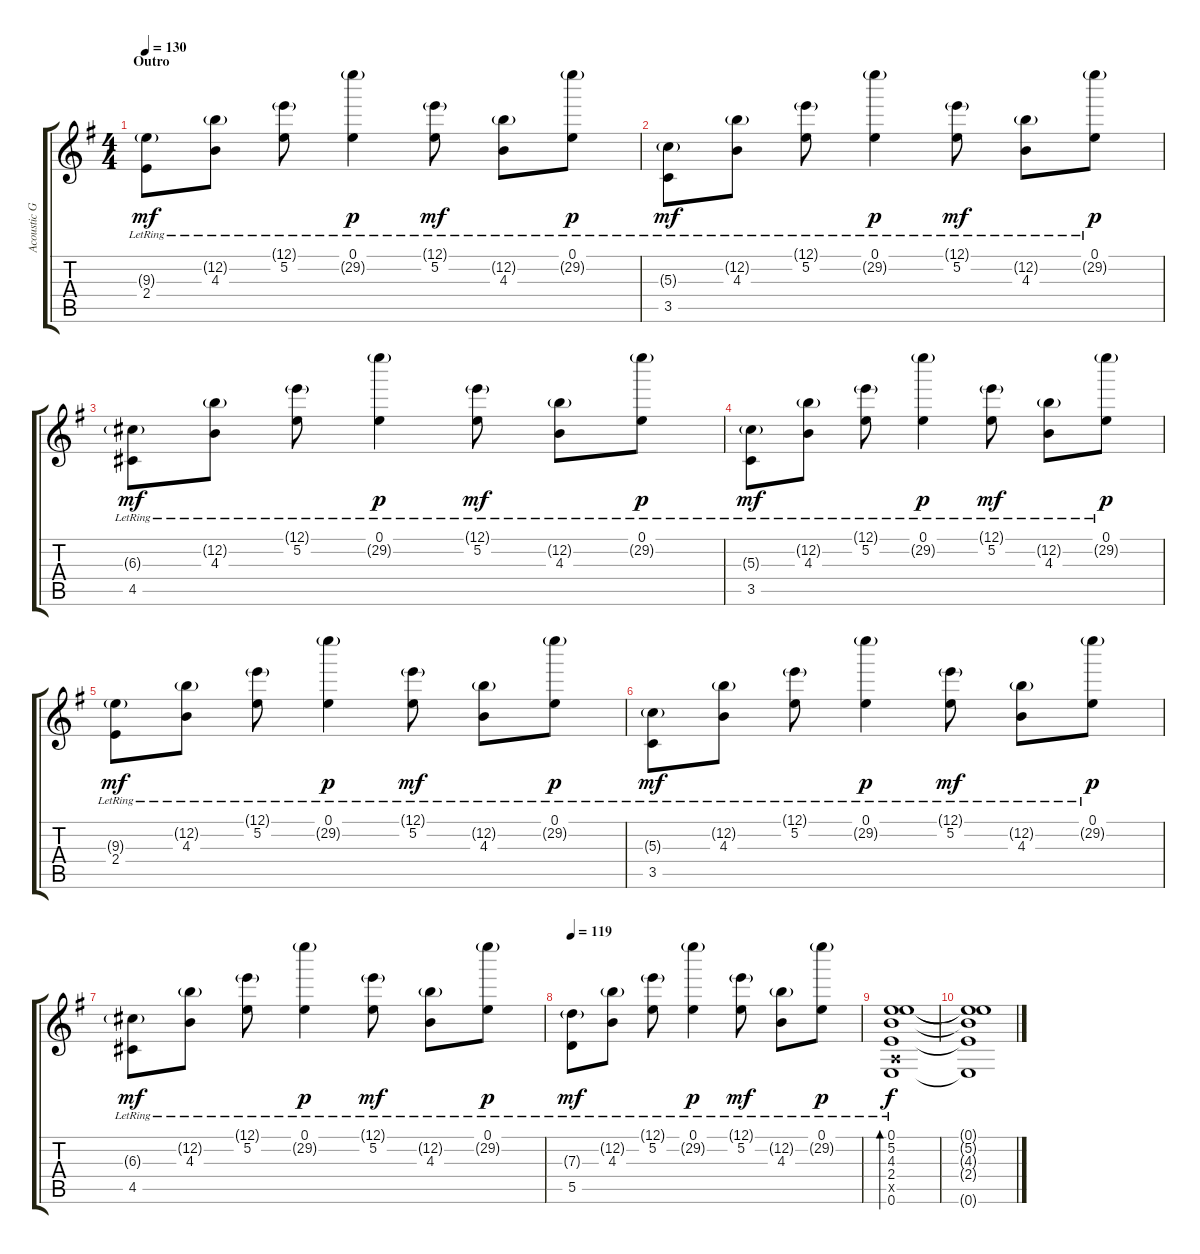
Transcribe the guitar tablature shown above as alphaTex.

\track ("Acoustic Guitar (R)" "Acoustic G") {instrument acousticguitarsteel}
\staff {score tabs}
\tuning (E4 B3 G3 D3 A2 E2) {hide}
\ts (4 4)
\section ("" "Outro")
\tempo 130
\clef g2
\ks eminor
(9.3{g lr} 2.4{lr}).8{dy mf} (12.2{g lr} 4.3{lr}).8 (12.1{g lr} 5.2{lr}).8 (0.1{lr} 29.2{g lr}).4{dy p} (12.1{g lr} 5.2{lr}).8{dy mf} (12.2{g lr} 4.3{lr}).8 (0.1{lr} 29.2{g lr}).8{dy p} |
(5.3{g lr} 3.5{lr}).8{dy mf} (12.2{g lr} 4.3{lr}).8 (12.1{g lr} 5.2{lr}).8 (0.1{lr} 29.2{g lr}).4{dy p} (12.1{g lr} 5.2{lr}).8{dy mf} (12.2{g lr} 4.3{lr}).8 (0.1{lr} 29.2{g lr}).8{dy p} |
(6.3{g lr} 4.5{lr}).8{dy mf} (12.2{g lr} 4.3{lr}).8 (12.1{g lr} 5.2{lr}).8 (0.1{lr} 29.2{g lr}).4{dy p} (12.1{g lr} 5.2{lr}).8{dy mf} (12.2{g lr} 4.3{lr}).8 (0.1{lr} 29.2{g lr}).8{dy p} |
(5.3{g lr} 3.5{lr}).8{dy mf} (12.2{g lr} 4.3{lr}).8 (12.1{g lr} 5.2{lr}).8 (0.1{lr} 29.2{g lr}).4{dy p} (12.1{g lr} 5.2{lr}).8{dy mf} (12.2{g lr} 4.3{lr}).8 (0.1{lr} 29.2{g lr}).8{dy p} |
(9.3{g lr} 2.4{lr}).8{dy mf} (12.2{g lr} 4.3{lr}).8 (12.1{g lr} 5.2{lr}).8 (0.1{lr} 29.2{g lr}).4{dy p} (12.1{g lr} 5.2{lr}).8{dy mf} (12.2{g lr} 4.3{lr}).8 (0.1{lr} 29.2{g lr}).8{dy p} |
(5.3{g lr} 3.5{lr}).8{dy mf} (12.2{g lr} 4.3{lr}).8 (12.1{g lr} 5.2{lr}).8 (0.1{lr} 29.2{g lr}).4{dy p} (12.1{g lr} 5.2{lr}).8{dy mf} (12.2{g lr} 4.3{lr}).8 (0.1{lr} 29.2{g lr}).8{dy p} |
(6.3{g lr} 4.5{lr}).8{dy mf} (12.2{g lr} 4.3{lr}).8 (12.1{g lr} 5.2{lr}).8 (0.1{lr} 29.2{g lr}).4{dy p} (12.1{g lr} 5.2{lr}).8{dy mf} (12.2{g lr} 4.3{lr}).8 (0.1{lr} 29.2{g lr}).8{dy p} |
\tempo 119
(7.3{g lr} 5.5{lr}).8{dy mf} (12.2{g lr} 4.3{lr}).8 (12.1{g lr} 5.2{lr}).8 (0.1{lr} 29.2{g lr}).4{dy p} (12.1{g lr} 5.2{lr}).8{dy mf} (12.2{g lr} 4.3{lr}).8 (0.1{lr} 29.2{g lr}).8{dy p} |
(0.1{lr} 5.2{lr} 4.3{lr} 2.4{lr} 0.5{lr x} 0.6{lr}).1{bd 240 dy f} |
(0.1{t} 5.2{t} 4.3{t} 2.4{t} 0.6{t}).1
